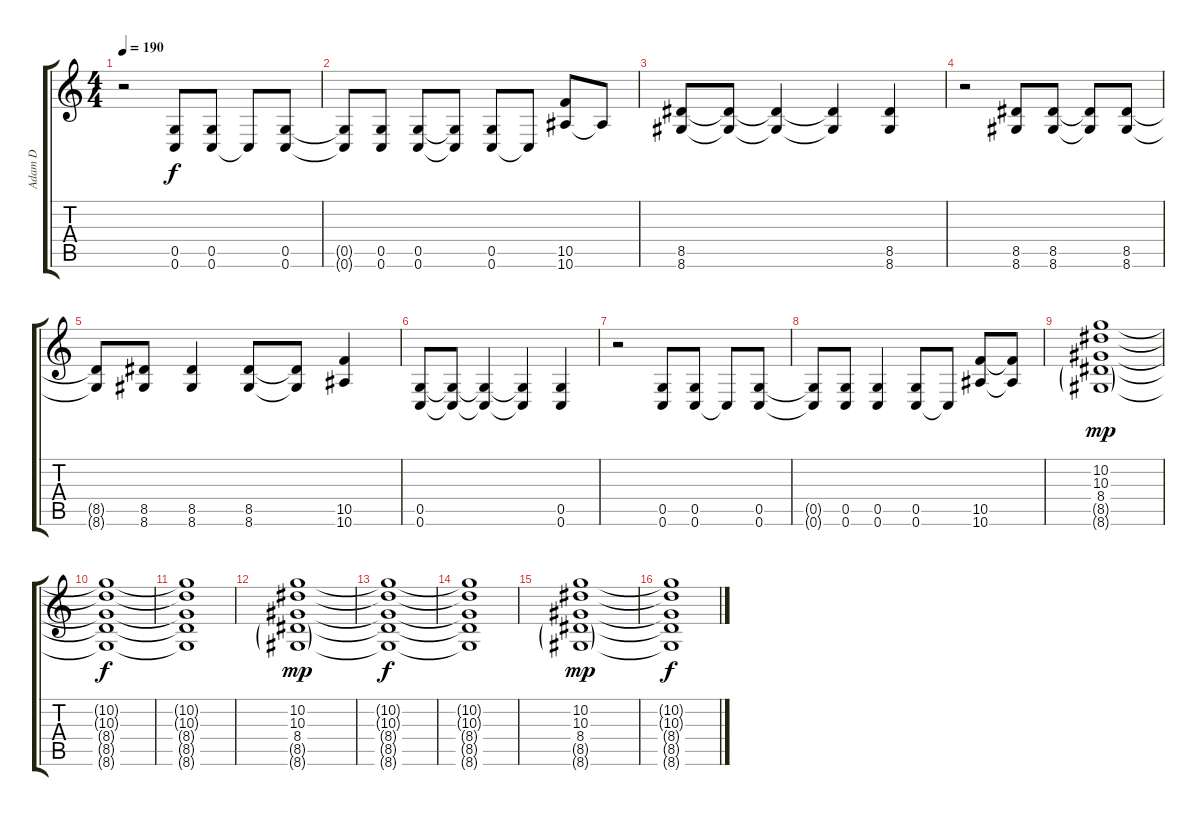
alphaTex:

\track ("Adam D" "Adam D") {instrument distortionguitar}
\staff {score tabs}
\tuning (D4 A3 F3 C3 G2 C2) {hide}
\ts (4 4)
\tempo 190
\clef g2
\ks c
r.2{dy f} (0.5 0.6).8 (0.5 0.6).8 0.6{t}.8 (0.5 0.6).8 |
(0.5{t} 0.6{t}).8 (0.5 0.6).8 (0.5 0.6).8 (0.5{t} 0.6{t}).8 (0.5 0.6).8 0.6{t}.8 (10.5 10.6).8 10.6{t}.8 |
(8.5 8.6).8 (8.5{t} 8.6{t}).8 (8.5{t} 8.6{t}).4 (8.5{t} 8.6{t}).4 (8.5 8.6).4 |
r.2 (8.5 8.6).8 (8.5 8.6).8 (8.5{t} 8.6{t}).8 (8.5 8.6).8 |
(8.5{t} 8.6{t}).8 (8.5 8.6).8 (8.5 8.6).4 (8.5 8.6).8 (8.5{t} 8.6{t}).8 (10.5 10.6).4 |
(0.5 0.6).8 (0.5{t} 0.6{t}).8 (0.5{t} 0.6{t}).4 (0.5{t} 0.6{t}).4 (0.5 0.6).4 |
r.2 (0.5 0.6).8 (0.5 0.6).8 0.6{t}.8 (0.5 0.6).8 |
(0.5{t} 0.6{t}).8 (0.5 0.6).8 (0.5 0.6).4 (0.5 0.6).8 0.6{t}.8 (10.5 10.6).8 (10.5{t} 10.6{t}).8 |
(10.2 10.3 8.4 8.5{g} 8.6{g}).1{dy mp} |
(10.2{t} 10.3{t} 8.4{t} 8.5{t} 8.6{t}).1{dy f} |
(10.2{t} 10.3{t} 8.4{t} 8.5{t} 8.6{t}).1 |
(10.2 10.3 8.4 8.5{g} 8.6{g}).1{dy mp} |
(10.2{t} 10.3{t} 8.4{t} 8.5{t} 8.6{t}).1{dy f} |
(10.2{t} 10.3{t} 8.4{t} 8.5{t} 8.6{t}).1 |
(10.2 10.3 8.4 8.5{g} 8.6{g}).1{dy mp} |
(10.2{t} 10.3{t} 8.4{t} 8.5{t} 8.6{t}).1{dy f}
